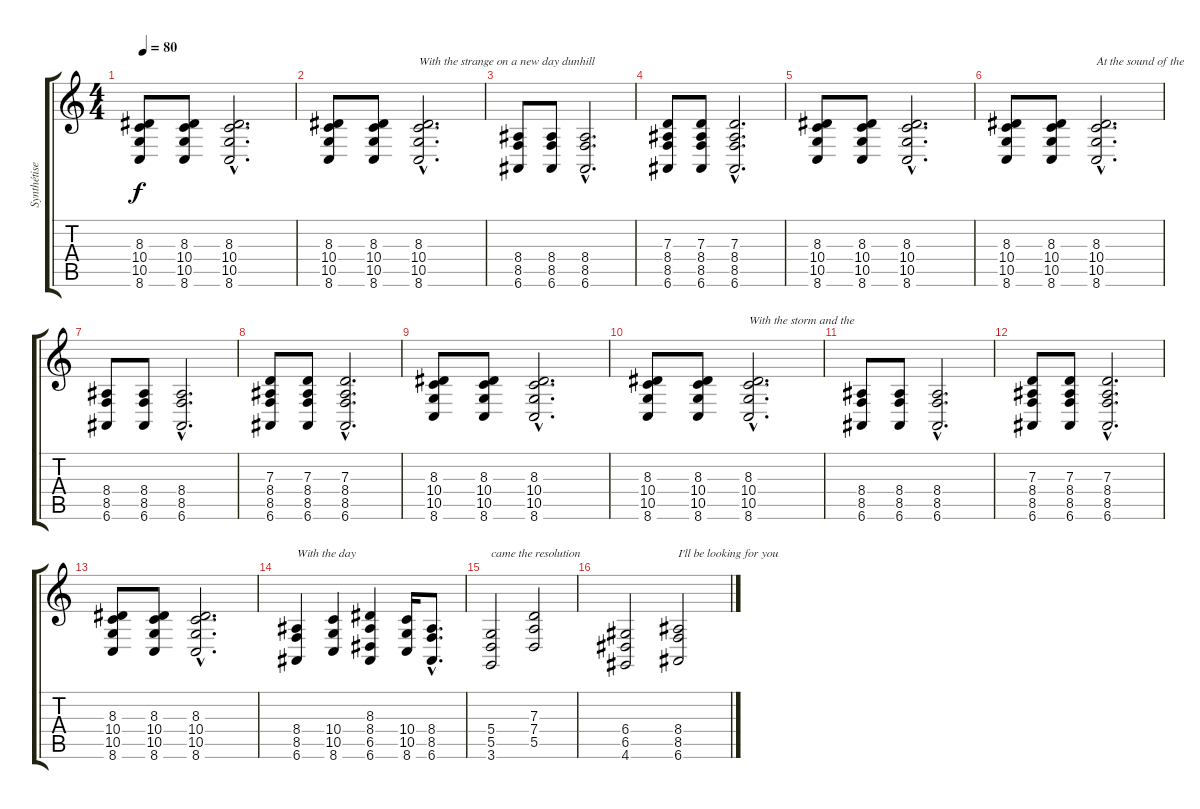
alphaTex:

\track ("Synthétiseur" "Synthétise") {instrument drawbarorgan}
\staff {score tabs}
\tuning (E4 B3 G3 D3 A2 E2) {hide}
\ts (4 4)
\tempo 80
\clef g2
\ks c
(8.3 10.4 10.5 8.6).8{dy f} (8.3 10.4 10.5 8.6).8 (8.3{hac} 10.4{hac} 10.5{hac} 8.6{hac}).2{d} |
(8.3 10.4 10.5 8.6).8 (8.3 10.4 10.5 8.6).8 (8.3{hac} 10.4{hac} 10.5{hac} 8.6{hac}).2{d txt "With the strange on a new day dunhill"} |
(8.4 8.5 6.6).8 (8.4 8.5 6.6).8 (8.4{hac} 8.5{hac} 6.6{hac}).2{d} |
(7.3 8.4 8.5 6.6).8 (7.3 8.4 8.5 6.6).8 (7.3{hac} 8.4{hac} 8.5{hac} 6.6{hac}).2{d} |
(8.3 10.4 10.5 8.6).8 (8.3 10.4 10.5 8.6).8 (8.3{hac} 10.4{hac} 10.5{hac} 8.6{hac}).2{d} |
(8.3 10.4 10.5 8.6).8 (8.3 10.4 10.5 8.6).8 (8.3{hac} 10.4{hac} 10.5{hac} 8.6{hac}).2{d txt "At the sound of the"} |
(8.4 8.5 6.6).8 (8.4 8.5 6.6).8 (8.4{hac} 8.5{hac} 6.6{hac}).2{d} |
(7.3 8.4 8.5 6.6).8 (7.3 8.4 8.5 6.6).8 (7.3{hac} 8.4{hac} 8.5{hac} 6.6{hac}).2{d} |
(8.3 10.4 10.5 8.6).8 (8.3 10.4 10.5 8.6).8 (8.3{hac} 10.4{hac} 10.5{hac} 8.6{hac}).2{d} |
(8.3 10.4 10.5 8.6).8 (8.3 10.4 10.5 8.6).8 (8.3{hac} 10.4{hac} 10.5{hac} 8.6{hac}).2{d txt "With the storm and the "} |
(8.4 8.5 6.6).8 (8.4 8.5 6.6).8 (8.4{hac} 8.5{hac} 6.6{hac}).2{d} |
(7.3 8.4 8.5 6.6).8 (7.3 8.4 8.5 6.6).8 (7.3{hac} 8.4{hac} 8.5{hac} 6.6{hac}).2{d} |
(8.3 10.4 10.5 8.6).8 (8.3 10.4 10.5 8.6).8 (8.3{hac} 10.4{hac} 10.5{hac} 8.6{hac}).2{d} |
(8.4 8.5 6.6).4{txt "With the day"} (10.4 10.5 8.6).4 (8.3 8.4 6.5 6.6).4 (10.4 10.5 8.6).16 (8.4{hac} 8.5{hac} 6.6{hac}).8{d} |
(5.4 5.5 3.6).2{txt "came the resolution"} (7.3 7.4 5.5).2 |
(6.4 6.5 4.6).2 (8.4 8.5 6.6).2{txt "I'll be looking for you"}
